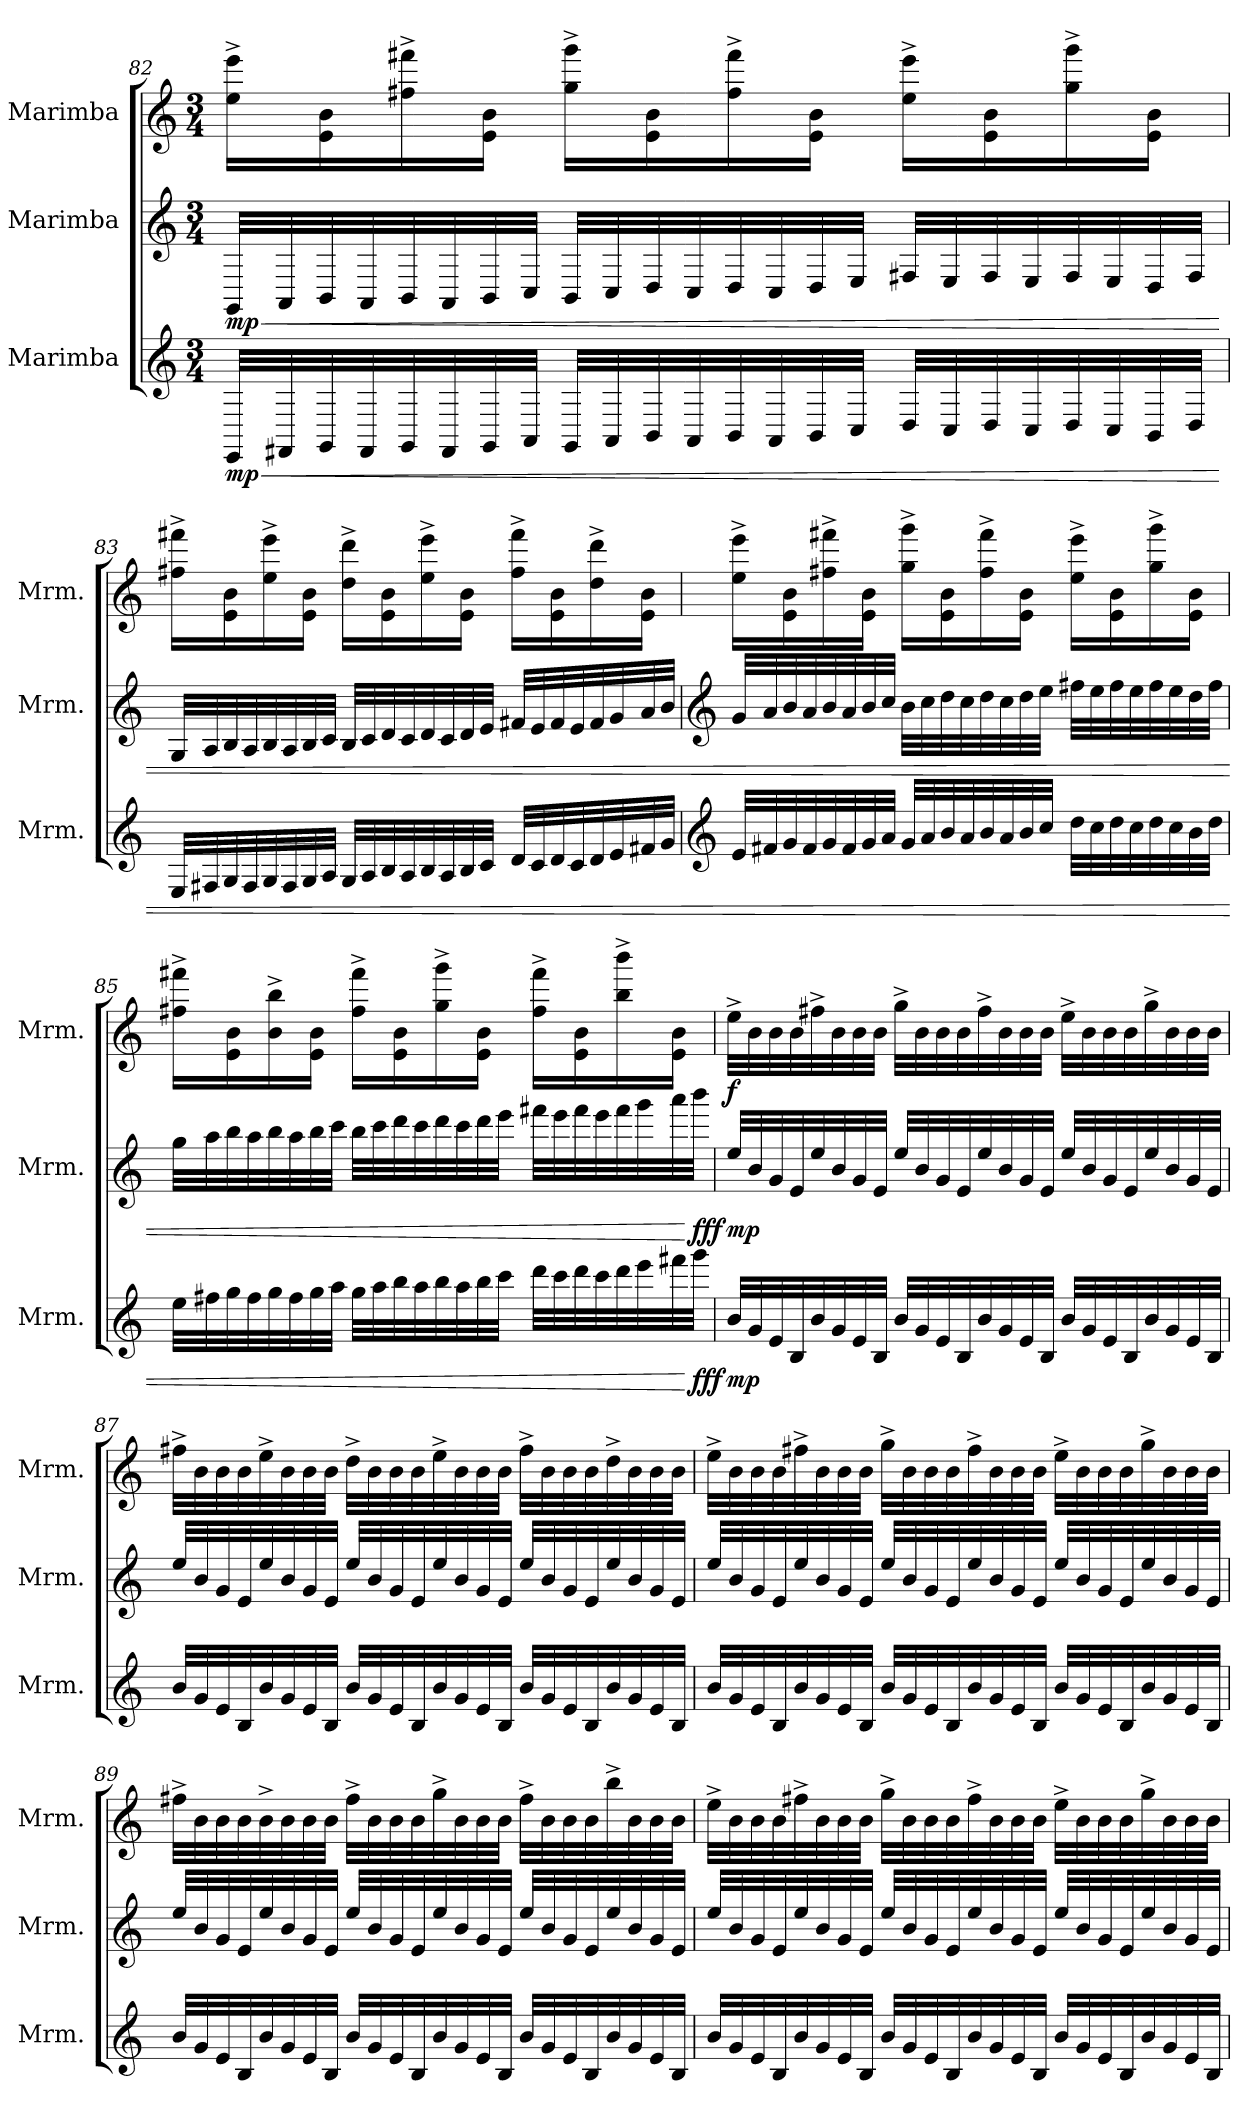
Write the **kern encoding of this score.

**kern	**dynam	**kern	**dynam	**kern	**dynam
*part3	*part3	*part2	*part2	*part1	*part1
*staff3	*staff3	*staff2	*staff2	*staff1	*staff1
*I"Marimba	*	*I"Marimba	*	*I"Marimba	*
*I'Mrm.	*	*I'Mrm.	*	*I'Mrm.	*
!!LO:PB:g=z
*clefG2	*	*clefG2	*	*clefG2	*
*k[]	*	*k[]	*	*k[]	*
*M3/4	*	*M3/4	*	*M3/4	*
=82	=82	=82	=82	=82	=82
!	!LO:HP:b	!	!LO:HP:b	!	!
!	!LO:DY:n=1:b	!	!LO:DY:n=1:b	!	!
32EE/LLL	< mp	32GG/LLL	< mp	16ee\^ 16eee\^LL	.
32FF#X/	.	32AA/	.	.	.
32GG/	.	32BB/	.	16e\ 16b\	.
32FF#/	.	32AA/	.	.	.
32GG/	.	32BB/	.	16ff#X\^ 16fff#X\^	.
32FF#/	.	32AA/	.	.	.
32GG/	.	32BB/	.	16e\ 16b\JJ	.
32AA/JJJ	.	32C/JJJ	.	.	.
32GG/LLL	.	32BB/LLL	.	16gg\^ 16ggg\^LL	.
32AA/	.	32C/	.	.	.
32BB/	.	32D/	.	16e\ 16b\	.
32AA/	.	32C/	.	.	.
32BB/	.	32D/	.	16ff#\^ 16fff#\^	.
32AA/	.	32C/	.	.	.
32BB/	.	32D/	.	16e\ 16b\JJ	.
32C/JJJ	.	32E/JJJ	.	.	.
32D/LLL	.	32F#X/LLL	.	16ee\^ 16eee\^LL	.
32C/	.	32E/	.	.	.
32D/	.	32F#/	.	16e\ 16b\	.
32C/	.	32E/	.	.	.
32D/	.	32F#/	.	16gg\^ 16ggg\^	.
32C/	.	32E/	.	.	.
32BB/	.	32D/	.	16e\ 16b\JJ	.
32D/JJJ	.	32F#/JJJ	.	.	.
!!LO:LB:g=z
=83	=83	=83	=83	=83	=83
32E/LLL	.	32G/LLL	.	16ff#X\^ 16fff#X\^LL	.
32F#X/	.	32A/	.	.	.
32G/	.	32B/	.	16e\ 16b\	.
32F#/	.	32A/	.	.	.
32G/	.	32B/	.	16ee\^ 16eee\^	.
32F#/	.	32A/	.	.	.
32G/	.	32B/	.	16e\ 16b\JJ	.
32A/JJJ	.	32c/JJJ	.	.	.
32G/LLL	.	32B/LLL	.	16dd\^ 16ddd\^LL	.
32A/	.	32c/	.	.	.
32B/	.	32d/	.	16e\ 16b\	.
32A/	.	32c/	.	.	.
32B/	.	32d/	.	16ee\^ 16eee\^	.
32A/	.	32c/	.	.	.
32B/	.	32d/	.	16e\ 16b\JJ	.
32c/JJJ	.	32e/JJJ	.	.	.
32d/LLL	.	32f#X/LLL	.	16ff#\^ 16fff#\^LL	.
32c/	.	32e/	.	.	.
32d/	.	32f#/	.	16e\ 16b\	.
32c/	.	32e/	.	.	.
32d/	.	32f#/	.	16dd\^ 16ddd\^	.
32e/	.	32g/	.	.	.
32f#X/	.	32a/	.	16e\ 16b\JJ	.
32g/JJJ	.	32b/JJJ	.	.	.
!!LO:PB:g=z
=84	=84	=84	=84	=84	=84
*clefG2	*	*clefG2	*	*	*
32e/LLL	.	32g/LLL	.	16ee\^ 16eee\^LL	.
32f#X/	.	32a/	.	.	.
32g/	.	32b/	.	16e\ 16b\	.
32f#/	.	32a/	.	.	.
32g/	.	32b/	.	16ff#X\^ 16fff#X\^	.
32f#/	.	32a/	.	.	.
32g/	.	32b/	.	16e\ 16b\JJ	.
32a/JJJ	.	32cc/JJJ	.	.	.
32g/LLL	.	32b\LLL	.	16gg\^ 16ggg\^LL	.
32a/	.	32cc\	.	.	.
32b/	.	32dd\	.	16e\ 16b\	.
32a/	.	32cc\	.	.	.
32b/	.	32dd\	.	16ff#\^ 16fff#\^	.
32a/	.	32cc\	.	.	.
32b/	.	32dd\	.	16e\ 16b\JJ	.
32cc/JJJ	.	32ee\JJJ	.	.	.
32dd\LLL	.	32ff#X\LLL	.	16ee\^ 16eee\^LL	.
32cc\	.	32ee\	.	.	.
32dd\	.	32ff#\	.	16e\ 16b\	.
32cc\	.	32ee\	.	.	.
32dd\	.	32ff#\	.	16gg\^ 16ggg\^	.
32cc\	.	32ee\	.	.	.
32b\	.	32dd\	.	16e\ 16b\JJ	.
32dd\JJJ	.	32ff#\JJJ	.	.	.
!!LO:LB:g=z
=85	=85	=85	=85	=85	=85
32ee\LLL	.	32gg\LLL	.	16ff#X\^ 16fff#X\^LL	.
32ff#X\	.	32aa\	.	.	.
32gg\	.	32bb\	.	16e\ 16b\	.
32ff#\	.	32aa\	.	.	.
32gg\	.	32bb\	.	16b\^ 16bb\^	.
32ff#\	.	32aa\	.	.	.
32gg\	.	32bb\	.	16e\ 16b\JJ	.
32aa\JJJ	.	32ccc\JJJ	.	.	.
32gg\LLL	.	32bb\LLL	.	16ff#\^ 16fff#\^LL	.
32aa\	.	32ccc\	.	.	.
32bb\	.	32ddd\	.	16e\ 16b\	.
32aa\	.	32ccc\	.	.	.
32bb\	.	32ddd\	.	16gg\^ 16ggg\^	.
32aa\	.	32ccc\	.	.	.
32bb\	.	32ddd\	.	16e\ 16b\JJ	.
32ccc\JJJ	.	32eee\JJJ	.	.	.
32ddd\LLL	.	32fff#X\LLL	.	16ff#\^ 16fff#\^LL	.
32ccc\	.	32eee\	.	.	.
32ddd\	.	32fff#\	.	16e\ 16b\	.
32ccc\	.	32eee\	.	.	.
32ddd\	.	32fff#\	.	16bb\^ 16bbb\^	.
32eee\	.	32ggg\	.	.	.
32fff#X\	.	32aaa\	.	16e\ 16b\JJ	.
!	!LO:DY:n=1:b	!	!LO:DY:n=1:b	!	!
32ggg\JJJ	[ fff	32bbb\JJJ	[ fff	.	.
!!LO:PB:g=z
=86	=86	=86	=86	=86	=86
!	!LO:DY:b	!	!LO:DY:b	!	!LO:DY:b
32b/LLL	mp	32ee/LLL	mp	32ee^\LLL	f
32g/	.	32b/	.	32b\	.
32e/	.	32g/	.	32b\	.
32B/	.	32e/	.	32b\	.
32b/	.	32ee/	.	32ff#X^\	.
32g/	.	32b/	.	32b\	.
32e/	.	32g/	.	32b\	.
32B/JJJ	.	32e/JJJ	.	32b\JJJ	.
32b/LLL	.	32ee/LLL	.	32gg^\LLL	.
32g/	.	32b/	.	32b\	.
32e/	.	32g/	.	32b\	.
32B/	.	32e/	.	32b\	.
32b/	.	32ee/	.	32ff#^\	.
32g/	.	32b/	.	32b\	.
32e/	.	32g/	.	32b\	.
32B/JJJ	.	32e/JJJ	.	32b\JJJ	.
32b/LLL	.	32ee/LLL	.	32ee^\LLL	.
32g/	.	32b/	.	32b\	.
32e/	.	32g/	.	32b\	.
32B/	.	32e/	.	32b\	.
32b/	.	32ee/	.	32gg^\	.
32g/	.	32b/	.	32b\	.
32e/	.	32g/	.	32b\	.
32B/JJJ	.	32e/JJJ	.	32b\JJJ	.
!!LO:LB:g=z
=87	=87	=87	=87	=87	=87
32b/LLL	.	32ee/LLL	.	32ff#X^\LLL	.
32g/	.	32b/	.	32b\	.
32e/	.	32g/	.	32b\	.
32B/	.	32e/	.	32b\	.
32b/	.	32ee/	.	32ee^\	.
32g/	.	32b/	.	32b\	.
32e/	.	32g/	.	32b\	.
32B/JJJ	.	32e/JJJ	.	32b\JJJ	.
32b/LLL	.	32ee/LLL	.	32dd^\LLL	.
32g/	.	32b/	.	32b\	.
32e/	.	32g/	.	32b\	.
32B/	.	32e/	.	32b\	.
32b/	.	32ee/	.	32ee^\	.
32g/	.	32b/	.	32b\	.
32e/	.	32g/	.	32b\	.
32B/JJJ	.	32e/JJJ	.	32b\JJJ	.
32b/LLL	.	32ee/LLL	.	32ff#^\LLL	.
32g/	.	32b/	.	32b\	.
32e/	.	32g/	.	32b\	.
32B/	.	32e/	.	32b\	.
32b/	.	32ee/	.	32dd^\	.
32g/	.	32b/	.	32b\	.
32e/	.	32g/	.	32b\	.
32B/JJJ	.	32e/JJJ	.	32b\JJJ	.
!!LO:PB:g=z
=88	=88	=88	=88	=88	=88
32b/LLL	.	32ee/LLL	.	32ee^\LLL	.
32g/	.	32b/	.	32b\	.
32e/	.	32g/	.	32b\	.
32B/	.	32e/	.	32b\	.
32b/	.	32ee/	.	32ff#X^\	.
32g/	.	32b/	.	32b\	.
32e/	.	32g/	.	32b\	.
32B/JJJ	.	32e/JJJ	.	32b\JJJ	.
32b/LLL	.	32ee/LLL	.	32gg^\LLL	.
32g/	.	32b/	.	32b\	.
32e/	.	32g/	.	32b\	.
32B/	.	32e/	.	32b\	.
32b/	.	32ee/	.	32ff#^\	.
32g/	.	32b/	.	32b\	.
32e/	.	32g/	.	32b\	.
32B/JJJ	.	32e/JJJ	.	32b\JJJ	.
32b/LLL	.	32ee/LLL	.	32ee^\LLL	.
32g/	.	32b/	.	32b\	.
32e/	.	32g/	.	32b\	.
32B/	.	32e/	.	32b\	.
32b/	.	32ee/	.	32gg^\	.
32g/	.	32b/	.	32b\	.
32e/	.	32g/	.	32b\	.
32B/JJJ	.	32e/JJJ	.	32b\JJJ	.
!!LO:LB:g=z
=89	=89	=89	=89	=89	=89
32b/LLL	.	32ee/LLL	.	32ff#X^\LLL	.
32g/	.	32b/	.	32b\	.
32e/	.	32g/	.	32b\	.
32B/	.	32e/	.	32b\	.
32b/	.	32ee/	.	32b^\	.
32g/	.	32b/	.	32b\	.
32e/	.	32g/	.	32b\	.
32B/JJJ	.	32e/JJJ	.	32b\JJJ	.
32b/LLL	.	32ee/LLL	.	32ff#^\LLL	.
32g/	.	32b/	.	32b\	.
32e/	.	32g/	.	32b\	.
32B/	.	32e/	.	32b\	.
32b/	.	32ee/	.	32gg^\	.
32g/	.	32b/	.	32b\	.
32e/	.	32g/	.	32b\	.
32B/JJJ	.	32e/JJJ	.	32b\JJJ	.
32b/LLL	.	32ee/LLL	.	32ff#^\LLL	.
32g/	.	32b/	.	32b\	.
32e/	.	32g/	.	32b\	.
32B/	.	32e/	.	32b\	.
32b/	.	32ee/	.	32bb^\	.
32g/	.	32b/	.	32b\	.
32e/	.	32g/	.	32b\	.
32B/JJJ	.	32e/JJJ	.	32b\JJJ	.
!!LO:PB:g=z
=90	=90	=90	=90	=90	=90
32b/LLL	.	32ee/LLL	.	32ee^\LLL	.
32g/	.	32b/	.	32b\	.
32e/	.	32g/	.	32b\	.
32B/	.	32e/	.	32b\	.
32b/	.	32ee/	.	32ff#X^\	.
32g/	.	32b/	.	32b\	.
32e/	.	32g/	.	32b\	.
32B/JJJ	.	32e/JJJ	.	32b\JJJ	.
32b/LLL	.	32ee/LLL	.	32gg^\LLL	.
32g/	.	32b/	.	32b\	.
32e/	.	32g/	.	32b\	.
32B/	.	32e/	.	32b\	.
32b/	.	32ee/	.	32ff#^\	.
32g/	.	32b/	.	32b\	.
32e/	.	32g/	.	32b\	.
32B/JJJ	.	32e/JJJ	.	32b\JJJ	.
32b/LLL	.	32ee/LLL	.	32ee^\LLL	.
32g/	.	32b/	.	32b\	.
32e/	.	32g/	.	32b\	.
32B/	.	32e/	.	32b\	.
32b/	.	32ee/	.	32gg^\	.
32g/	.	32b/	.	32b\	.
32e/	.	32g/	.	32b\	.
32B/JJJ	.	32e/JJJ	.	32b\JJJ	.
=	=	=	=	=	=
*-	*-	*-	*-	*-	*-
